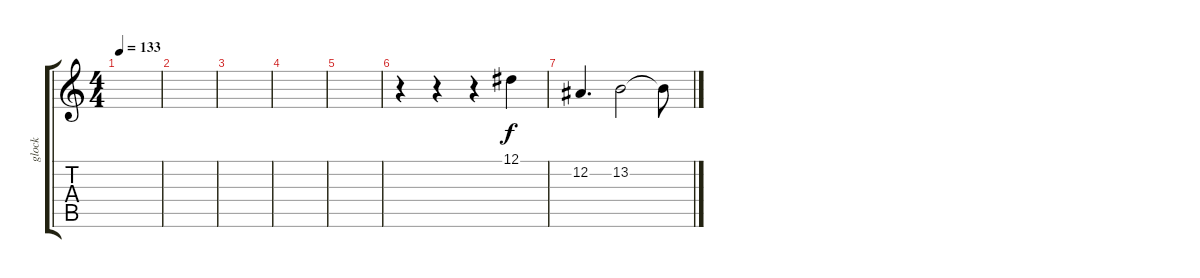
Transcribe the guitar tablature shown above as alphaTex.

\track ("glock" "glock") {instrument celesta}
\staff {score tabs}
\tuning (Eb4 Bb3 Gb3 Db3 Ab2 Eb2) {hide}
\ts (4 4)
\tempo 133
\clef g2
\ks c
|
|
|
|
|
r.4 r.4 r.4 12.1.4 |
12.2.4{d} 13.2.2 13.2{t}.8
